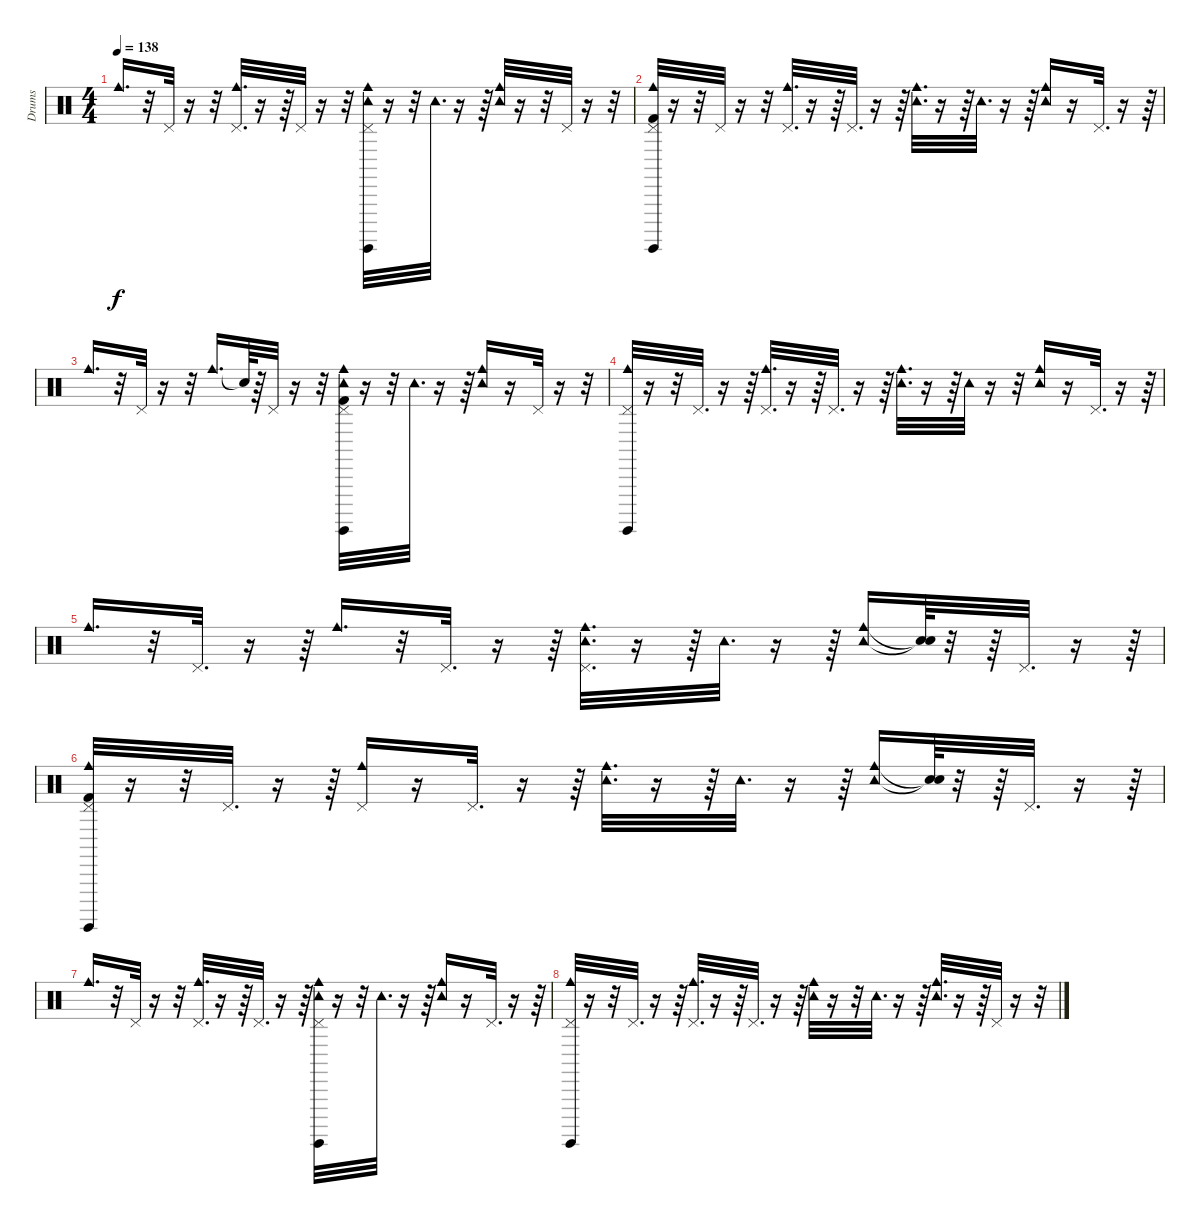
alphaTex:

\track ("Drums   " "Drums   ") {instrument percussion}
\staff {score}
\articulation defaults
\ts (4 4)
\tempo 138
\clef neutral
\ks c "Cowbell medium (hit)".16{d dy f}
r.32 "Pedal Hi-Hat (hit)".32 r.16 r.32 ("Pedal Hi-Hat (hit)" "Cowbell medium (hit)").32{d} r.16 r.64 "Pedal Hi-Hat (hit)".32 r.16 r.32 ("Pedal Hi-Hat (hit)" "Surdo (hit)" "Tambourine (hit)" "Cowbell medium (hit)").32 r.16 r.32 "Tambourine (hit)".32{d} r.16 r.64 ("Tambourine (hit)" "Cowbell medium (hit)").32 r.16 r.32 "Pedal Hi-Hat (hit)".32 r.16 r.32 |
("Kick (hit) 2" "Pedal Hi-Hat (hit)" "Surdo (hit)" "Cowbell medium (hit)").32 r.16 r.32 "Pedal Hi-Hat (hit)".32 r.16 r.32 ("Pedal Hi-Hat (hit)" "Cowbell medium (hit)").32{d} r.16 r.64 "Pedal Hi-Hat (hit)".32{d} r.16 r.64 ("Tambourine (hit)" "Cowbell medium (hit)").32{d} r.16 r.64 "Tambourine (hit)".32{d} r.16 r.64 ("Tambourine (hit)" "Cowbell medium (hit)").16 r.16 "Pedal Hi-Hat (hit)".32{d} r.16 r.64 |
"Cowbell medium (hit)".16{d} r.32 "Pedal Hi-Hat (hit)".32 r.16 r.32 "Cowbell medium (hit)".16{d} "Snare (hit)"{t}.64 r.64 "Pedal Hi-Hat (hit)".32 r.16 r.32 ("Kick (hit) 2" "Pedal Hi-Hat (hit)" "Surdo (hit)" "Tambourine (hit)" "Cowbell medium (hit)").32 r.16 r.32 "Tambourine (hit)".32{d} r.16 r.64 ("Tambourine (hit)" "Cowbell medium (hit)").16 r.16 "Pedal Hi-Hat (hit)".32 r.16 r.32 |
("Pedal Hi-Hat (hit)" "Surdo (hit)" "Cowbell medium (hit)").32 r.16 r.32 "Pedal Hi-Hat (hit)".32{d} r.16 r.64 ("Pedal Hi-Hat (hit)" "Cowbell medium (hit)").32{d} r.16 r.64 "Pedal Hi-Hat (hit)".32{d} r.16 r.64 ("Tambourine (hit)" "Cowbell medium (hit)").32{d} r.16 r.64 "Tambourine (hit)".32 r.16 r.32 ("Tambourine (hit)" "Cowbell medium (hit)").16 r.16 "Pedal Hi-Hat (hit)".32{d} r.16 r.64 |
"Cowbell medium (hit)".16{d} r.32 "Pedal Hi-Hat (hit)".32{d} r.16 r.64 "Cowbell medium (hit)".16{d} r.32 "Pedal Hi-Hat (hit)".32{d} r.16 r.64 ("Pedal Hi-Hat (hit)" "Tambourine (hit)" "Cowbell medium (hit)").32{d} r.16 r.64 "Tambourine (hit)".32{d} r.16 r.64 ("Tambourine (hit)" "Cowbell medium (hit)").16 ("Snare (hit)"{t} "Snare (hit)"{t}).64 r.32 r.64 "Pedal Hi-Hat (hit)".32{d} r.16 r.64 |
("Kick (hit) 2" "Pedal Hi-Hat (hit)" "Surdo (hit)" "Cowbell medium (hit)").32 r.16 r.32 "Pedal Hi-Hat (hit)".32{d} r.16 r.64 ("Pedal Hi-Hat (hit)" "Cowbell medium (hit)").16 r.16 "Pedal Hi-Hat (hit)".32{d} r.16 r.64 ("Tambourine (hit)" "Cowbell medium (hit)").32{d} r.16 r.64 "Tambourine (hit)".32{d} r.16 r.64 ("Tambourine (hit)" "Cowbell medium (hit)").16 ("Snare (hit)"{t} "Snare (hit)"{t}).64 r.32 r.64 "Pedal Hi-Hat (hit)".32{d} r.16 r.64 |
"Cowbell medium (hit)".16{d} r.32 "Pedal Hi-Hat (hit)".32 r.16 r.32 ("Pedal Hi-Hat (hit)" "Cowbell medium (hit)").32{d} r.16 r.64 "Pedal Hi-Hat (hit)".32{d} r.16 r.64 ("Pedal Hi-Hat (hit)" "Tambourine (hit)" "Surdo (hit)" "Cowbell medium (hit)").32 r.16 r.32 "Tambourine (hit)".32{d} r.16 r.64 ("Tambourine (hit)" "Cowbell medium (hit)").16 r.16 "Pedal Hi-Hat (hit)".32{d} r.16 r.64 |
("Pedal Hi-Hat (hit)" "Surdo (hit)" "Cowbell medium (hit)").32 r.16 r.32 "Pedal Hi-Hat (hit)".32{d} r.16 r.64 ("Pedal Hi-Hat (hit)" "Cowbell medium (hit)").32{d} r.16 r.64 "Pedal Hi-Hat (hit)".32{d} r.16 r.64 ("Tambourine (hit)" "Cowbell medium (hit)").32 r.16 r.32 "Tambourine (hit)".32{d} r.16 r.64 ("Tambourine (hit)" "Cowbell medium (hit)").32{d} r.16 r.64 "Pedal Hi-Hat (hit)".32 r.16 r.32
